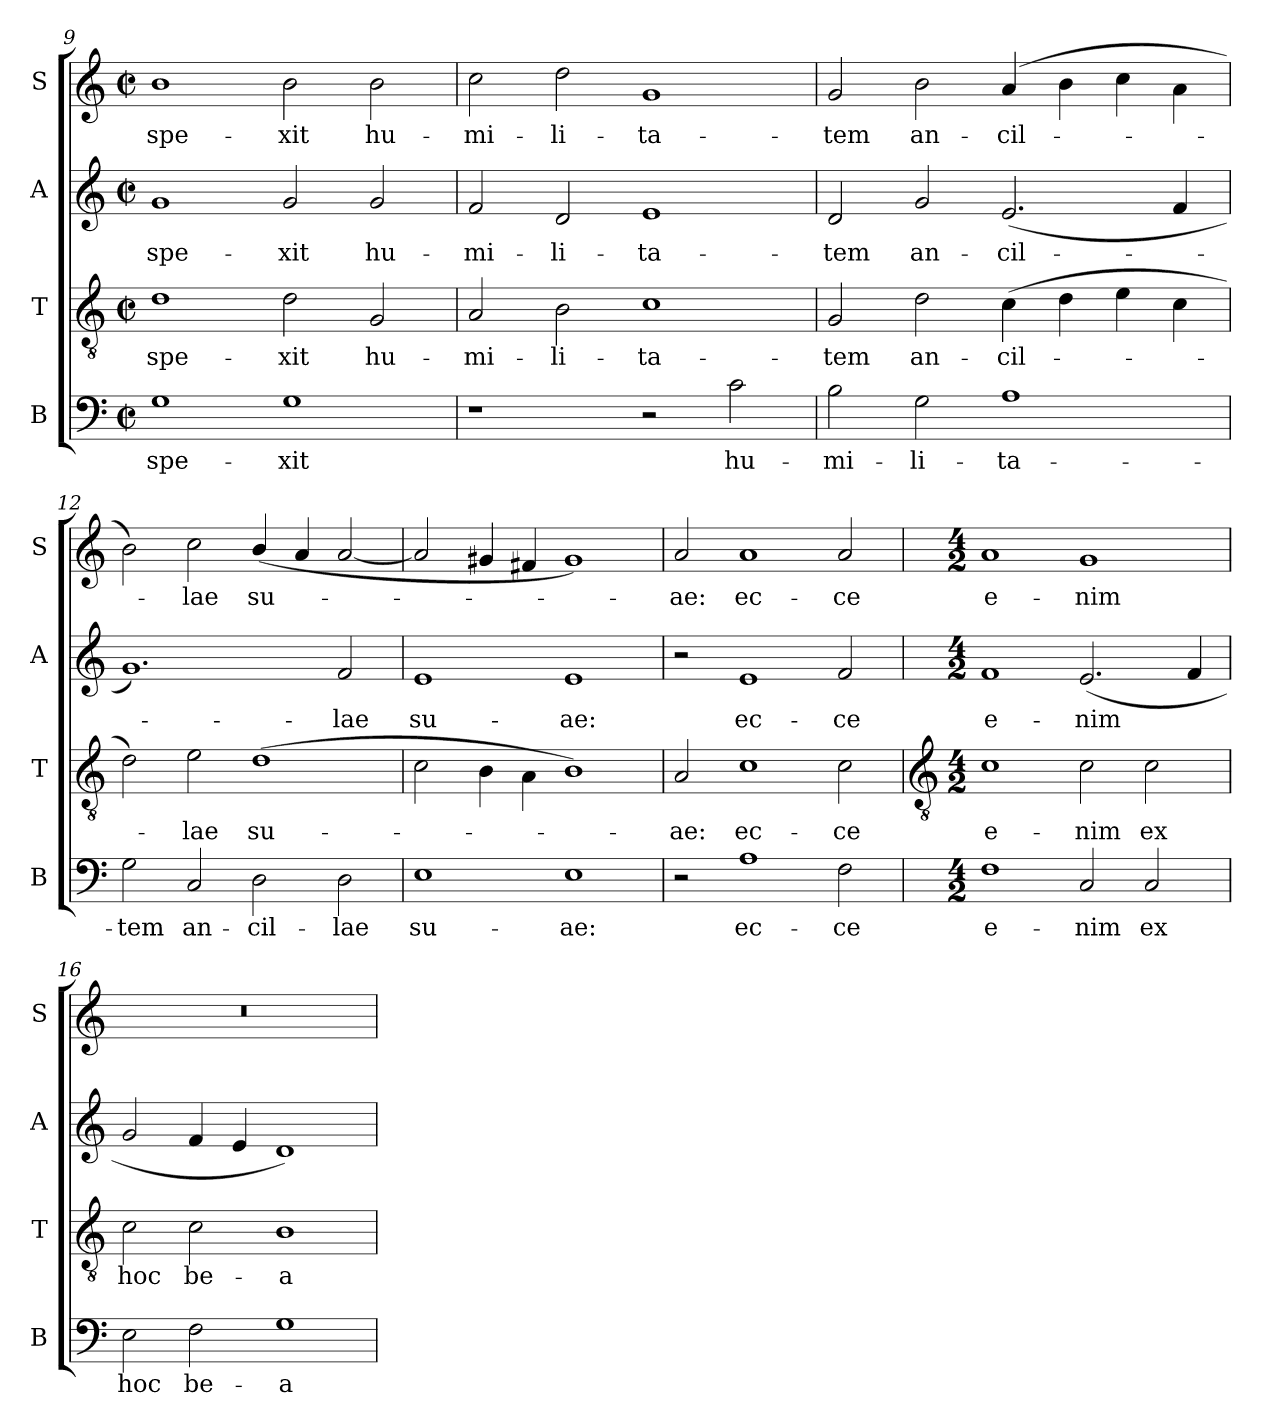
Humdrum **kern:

**kern	**text	**kern	**text	**kern	**text	**kern	**text
*part4	*part4	*part3	*part3	*part2	*part2	*part1	*part1
*staff4	*staff4	*staff3	*staff3	*staff2	*staff2	*staff1	*staff1
*I"B	*	*I"T	*	*I"A	*	*I"S	*
*I'B	*	*I'T	*	*I'A	*	*I'S	*
*clefF4	*	*clefGv2	*	*clefG2	*	*clefG2	*
*k[]	*	*k[]	*	*k[]	*	*k[]	*
*C:	*	*C:	*	*C:	*	*C:	*
*M4/2	*	*M4/2	*	*M4/2	*	*M4/2	*
*met(c|)	*	*met(c|)	*	*met(c|)	*	*met(c|)	*
=9	=9	=9	=9	=9	=9	=9	=9
!	!LO:LY:b	!	!LO:LY:b	!	!LO:LY:b	!	!LO:LY:b
1G	-spe-	1d	-spe-	1g	-spe-	1b	-spe-
!	!LO:LY:b	!	!LO:LY:b	!	!LO:LY:b	!	!LO:LY:b
1G	-xit	2d	-xit	2g	-xit	2b	-xit
!	!	!	!LO:LY:b	!	!LO:LY:b	!	!LO:LY:b
.	.	2G	hu-	2g	hu-	2b	hu-
=10	=10	=10	=10	=10	=10	=10	=10
!	!	!	!LO:LY:b	!	!LO:LY:b	!	!LO:LY:b
1r	.	2A	-mi-	2f	-mi-	2cc	-mi-
!	!	!	!LO:LY:b	!	!LO:LY:b	!	!LO:LY:b
.	.	2B	-li-	2d	-li-	2dd	-li-
!	!	!	!LO:LY:b	!	!LO:LY:b	!	!LO:LY:b
2r	.	1c	-ta-	1e	-ta-	1g	-ta-
!	!LO:LY:b	!	!	!	!	!	!
2c	hu-	.	.	.	.	.	.
=11	=11	=11	=11	=11	=11	=11	=11
!	!LO:LY:b	!	!LO:LY:b	!	!LO:LY:b	!	!LO:LY:b
2B	-mi-	2G	-tem	2d	-tem	2g	-tem
!	!LO:LY:b	!	!LO:LY:b	!	!LO:LY:b	!	!LO:LY:b
2G	-li-	2d	an-	2g	an-	2b	an-
!	!LO:LY:b	!	!LO:LY:b	!	!LO:LY:b	!	!LO:LY:b
1A	-ta-	(>4c	-cil-	(<2.e	-cil-	(>4a	-cil-
.	.	4d	.	.	.	4b	.
.	.	4e	.	.	.	4cc	.
.	.	4c	.	4f	.	4a\	.
=12	=12	=12	=12	=12	=12	=12	=12
!	!LO:LY:b	!	!	!	!	!	!
2G	-tem	2d)	.	1.g)	.	2b)	.
!	!LO:LY:b	!	!LO:LY:b	!	!	!	!LO:LY:b
2C	an-	2e	lae	.	.	2cc	lae
!	!LO:LY:b	!	!LO:LY:b	!	!	!	!LO:LY:b
2D	-cil-	(>1d	su-	.	.	(<4b/	su-
.	.	.	.	.	.	4a	.
!	!LO:LY:b	!	!	!	!LO:LY:b	!	!
2D	-lae	.	.	2f	lae	[2a	.
=13	=13	=13	=13	=13	=13	=13	=13
!	!LO:LY:b	!	!	!	!LO:LY:b	!	!
1E	su-	2c	.	1e	su-	2a]	.
.	.	4B	.	.	.	4g#X	.
.	.	4A\	.	.	.	4f#X	.
!	!LO:LY:b	!	!	!	!LO:LY:b	!	!
1E	-ae:	1B)	.	1e	-ae:	1g#)	.
=14	=14	=14	=14	=14	=14	=14	=14
!	!	!	!LO:LY:b	!	!	!	!LO:LY:b
2r	.	2A	ae:	2r	.	2a	ae:
!	!LO:LY:b	!	!LO:LY:b	!	!LO:LY:b	!	!LO:LY:b
1A	ec-	1c	ec-	1e	ec-	1a	ec-
!	!LO:LY:b	!	!LO:LY:b	!	!LO:LY:b	!	!LO:LY:b
2F	-ce	2c	-ce	2f	-ce	2a	-ce
!!LO:LB:g=z
=15	=15	=15	=15	=15	=15	=15	=15
*	*	*clefGv2	*	*	*	*	*
*M4/2	*	*M4/2	*	*M4/2	*	*M4/2	*
!	!LO:LY:b	!	!LO:LY:b	!	!LO:LY:b	!	!LO:LY:b
1F	e-	1c	e-	1f	e-	1a	e-
!	!LO:LY:b	!	!LO:LY:b	!	!LO:LY:b	!	!LO:LY:b
2C	-nim	2c	-nim	(<2.e	-nim	1g	-nim
!	!LO:LY:b	!	!LO:LY:b	!	!	!	!
2C	ex	2c	ex	.	.	.	.
.	.	.	.	4f	.	.	.
=16	=16	=16	=16	=16	=16	=16	=16
!	!LO:LY:b	!	!LO:LY:b	!	!	!	!
2E	hoc	2c	hoc	2g	.	0r	.
!	!LO:LY:b	!	!LO:LY:b	!	!	!	!
2F	be-	2c	be-	4f	.	.	.
.	.	.	.	4e	.	.	.
!	!LO:LY:b	!	!LO:LY:b	!	!	!	!
1G	-a-	1B	-a-	1d)	.	.	.
=	=	=	=	=	=	=	=
*-	*-	*-	*-	*-	*-	*-	*-
